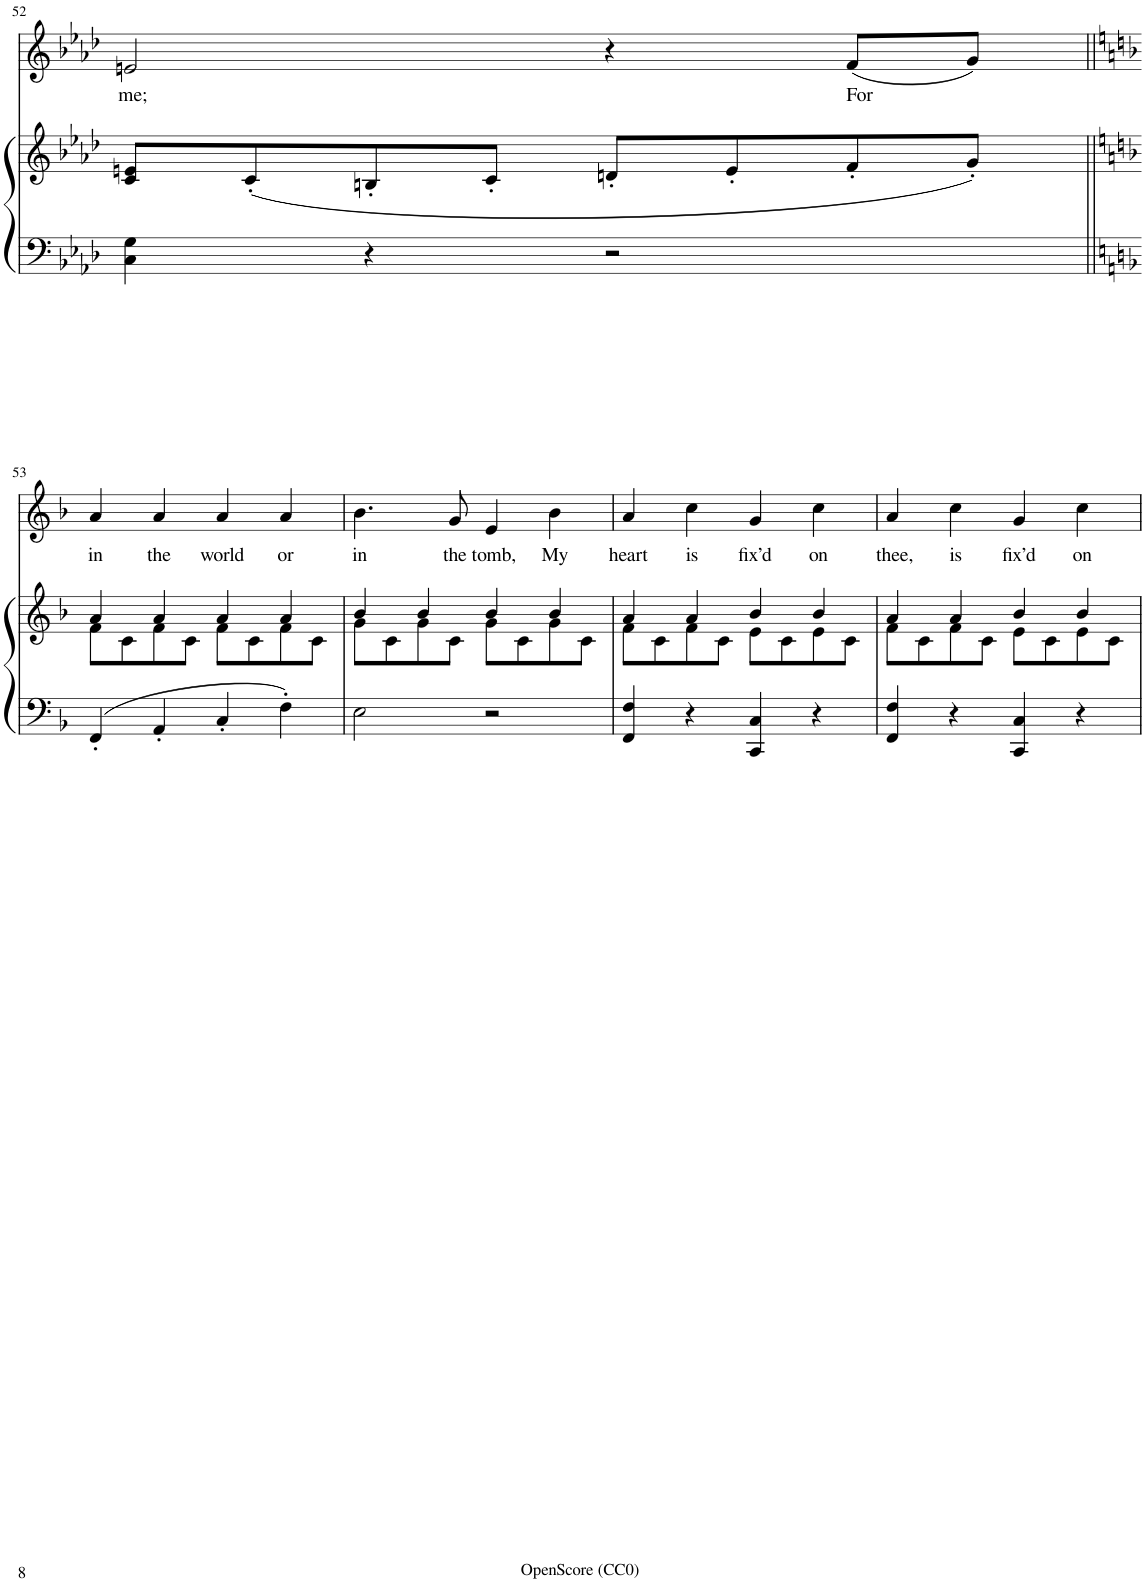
**kern	**kern	**kern	**text
*part2	*part2	*part1	*part1
*staff3	*staff2	*staff1	*staff1
*I"Piano	*	*I"Voice	*
*I'Pno	*	*	*
!!LO:PB:g=z
*clefF4	*clefG2	*clefG2	*
*k[b-e-a-d-]	*k[b-e-a-d-]	*k[b-e-a-d-]	*
*M4/4	*M4/4	*M4/4	*
*met(c)	*met(c)	*met(c)	*
=52	=52	=52	=52
!	!	!	!LO:LY:b
4C\ 4G\	8c/;< 8en/;<L	2en/	me;
.	(8c'/	.	.
4r	8Bn'/	.	.
.	8c'/J	.	.
2r	8dn'/L	4r	.
.	8e'/	.	.
!	!	!	!LO:LY:b
.	8f'/	(8f/L	For
.	8g'/J)	8g/J)	.
!!LO:LB:g=z
=53||	=53||	=53||	=53||
*k[b-]	*k[b-]	*k[b-]	*
*	*^	*	*
!	!	!	!	!LO:LY:b
4FF'/	4a/	8f\L	4a/	in
.	.	8c\	.	.
!	!	!	!	!LO:LY:b
4AA'/	4a/	8f\	4a/	the
.	.	8c\J	.	.
!	!	!	!	!LO:LY:b
4C'/	4a/	8f\L	4a/	world
.	.	8c\	.	.
!	!	!	!	!LO:LY:b
4F'\	4a/	8f\	4a/	or
.	.	8c\J	.	.
=54	=54	=54	=54	=54
!	!	!	!	!LO:LY:b
2E\	4b-/	8g\L	4.b-\	in
.	.	8c\	.	.
.	4b-/	8g\	.	.
!	!	!	!	!LO:LY:b
.	.	8c\J	8g/	the
!	!	!	!	!LO:LY:b
2r	4b-/	8g\L	4e/	tomb,
.	.	8c\	.	.
!	!	!	!	!LO:LY:b
.	4b-/	8g\	4b-\	My
.	.	8c\J	.	.
=55	=55	=55	=55	=55
!	!	!	!	!LO:LY:b
4FF/ 4F/	4a/	8f\L	4a/	heart
.	.	8c\	.	.
!	!	!	!	!LO:LY:b
4r	4a/	8f\	4cc\	is
.	.	8c\J	.	.
!	!	!	!	!LO:LY:b
4CC/ 4C/	4b-/	8e\L	4g/	fix’d
.	.	8c\	.	.
!	!	!	!	!LO:LY:b
4r	4b-/	8e\	4cc\	on
.	.	8c\J	.	.
=56	=56	=56	=56	=56
!	!	!	!	!LO:LY:b
4FF/ 4F/	4a/	8f\L	4a/	thee,
.	.	8c\	.	.
!	!	!	!	!LO:LY:b
4r	4a/	8f\	4cc\	is
.	.	8c\J	.	.
!	!	!	!	!LO:LY:b
4CC/ 4C/	4b-/	8e\L	4g/	fix’d
.	.	8c\	.	.
!	!	!	!	!LO:LY:b
4r	4b-/	8e\	4cc\	on
.	.	8c\J	.	.
*	*v	*v	*	*
=	=	=	=
*-	*-	*-	*-
